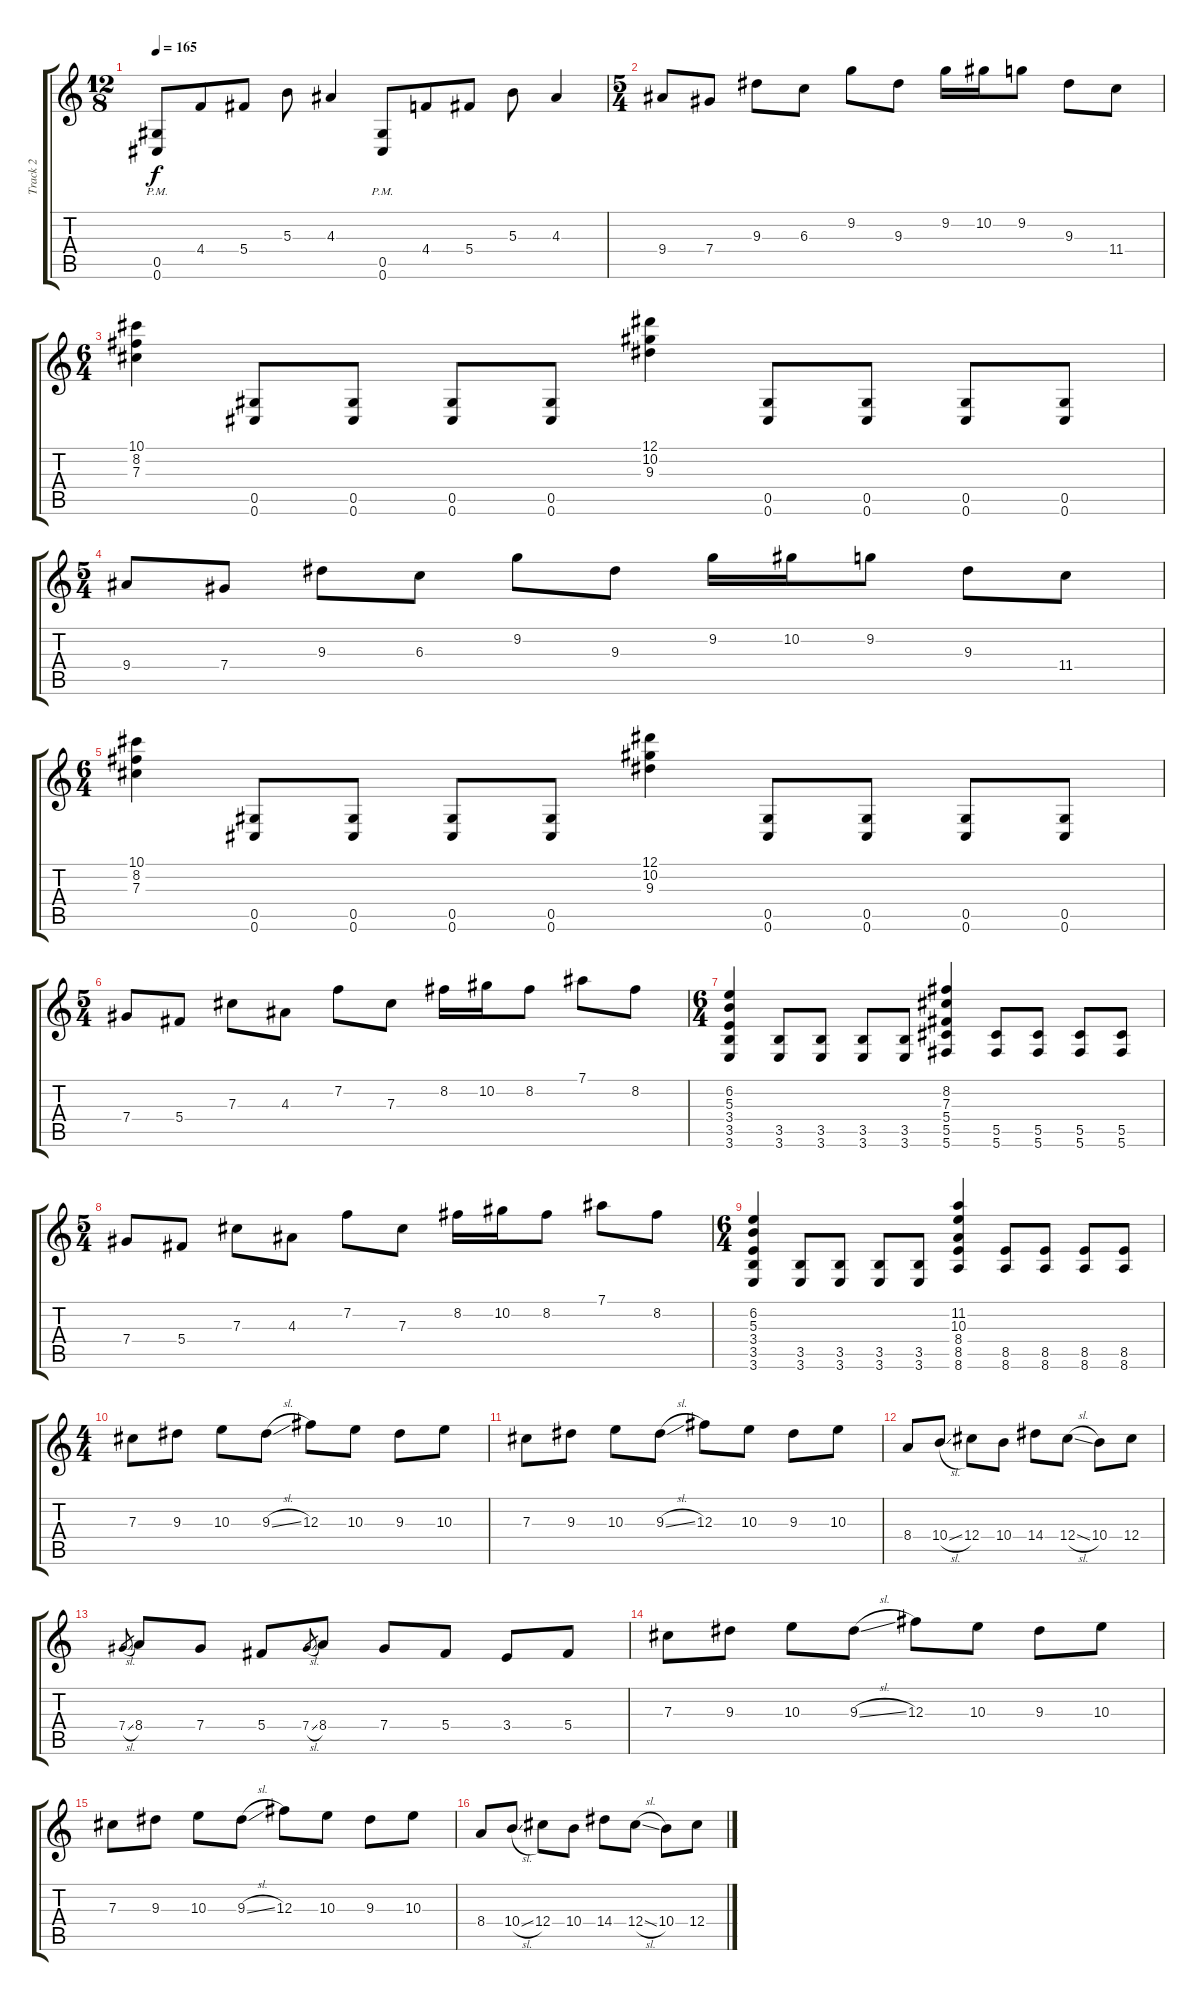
\track ("Track 2" "Track 2") {instrument overdrivenguitar}
\staff {score tabs}
\tuning (Eb4 Bb3 Gb3 Db3 Ab2 Db2) {hide}
\ts (12 8)
\tempo 165
\clef g2
\ks c
(0.5{pm} 0.6{pm}).8{dy f} 4.4.8 5.4.8 5.3.8 4.3.4 (0.5{pm} 0.6{pm}).8 4.4.8 5.4.8 5.3.8 4.3.4 |
\ts (5 4)
9.4.8 7.4.8 9.3.8 6.3.8 9.2.8 9.3.8 9.2.16 10.2.16 9.2.8 9.3.8 11.4.8 |
\ts (6 4)
(10.1 8.2 7.3).4 (0.5 0.6).8 (0.5 0.6).8 (0.5 0.6).8 (0.5 0.6).8 (12.1 10.2 9.3).4 (0.5 0.6).8 (0.5 0.6).8 (0.5 0.6).8 (0.5 0.6).8 |
\ts (5 4)
9.4.8 7.4.8 9.3.8 6.3.8 9.2.8 9.3.8 9.2.16 10.2.16 9.2.8 9.3.8 11.4.8 |
\ts (6 4)
(10.1 8.2 7.3).4 (0.5 0.6).8 (0.5 0.6).8 (0.5 0.6).8 (0.5 0.6).8 (12.1 10.2 9.3).4 (0.5 0.6).8 (0.5 0.6).8 (0.5 0.6).8 (0.5 0.6).8 |
\ts (5 4)
7.4.8 5.4.8 7.3.8 4.3.8 7.2.8 7.3.8 8.2.16 10.2.16 8.2.8 7.1.8 8.2.8 |
\ts (6 4)
(6.2 5.3 3.4 3.5 3.6).4 (3.5 3.6).8 (3.5 3.6).8 (3.5 3.6).8 (3.5 3.6).8 (8.2 7.3 5.4 5.5 5.6).4 (5.5 5.6).8 (5.5 5.6).8 (5.5 5.6).8 (5.5 5.6).8 |
\ts (5 4)
7.4.8 5.4.8 7.3.8 4.3.8 7.2.8 7.3.8 8.2.16 10.2.16 8.2.8 7.1.8 8.2.8 |
\ts (6 4)
(6.2 5.3 3.4 3.5 3.6).4 (3.5 3.6).8 (3.5 3.6).8 (3.5 3.6).8 (3.5 3.6).8 (11.2 10.3 8.4 8.5 8.6).4 (8.5 8.6).8 (8.5 8.6).8 (8.5 8.6).8 (8.5 8.6).8 |
\ts (4 4)
7.3.8 9.3.8 10.3.8 9.3{sl}.8 12.3.8 10.3.8 9.3.8 10.3.8 |
7.3.8 9.3.8 10.3.8 9.3{sl}.8 12.3.8 10.3.8 9.3.8 10.3.8 |
8.4.8 10.4{sl}.8 12.4.8 10.4.8 14.4.8 12.4{sl}.8 10.4.8 12.4.8 |
7.4{sl}.8{gr} 8.4.8 7.4.8 5.4.8 7.4{sl}.8{gr} 8.4.8 7.4.8 5.4.8 3.4.8 5.4.8 |
7.3.8 9.3.8 10.3.8 9.3{sl}.8 12.3.8 10.3.8 9.3.8 10.3.8 |
7.3.8 9.3.8 10.3.8 9.3{sl}.8 12.3.8 10.3.8 9.3.8 10.3.8 |
8.4.8 10.4{sl}.8 12.4.8 10.4.8 14.4.8 12.4{sl}.8 10.4.8 12.4.8
